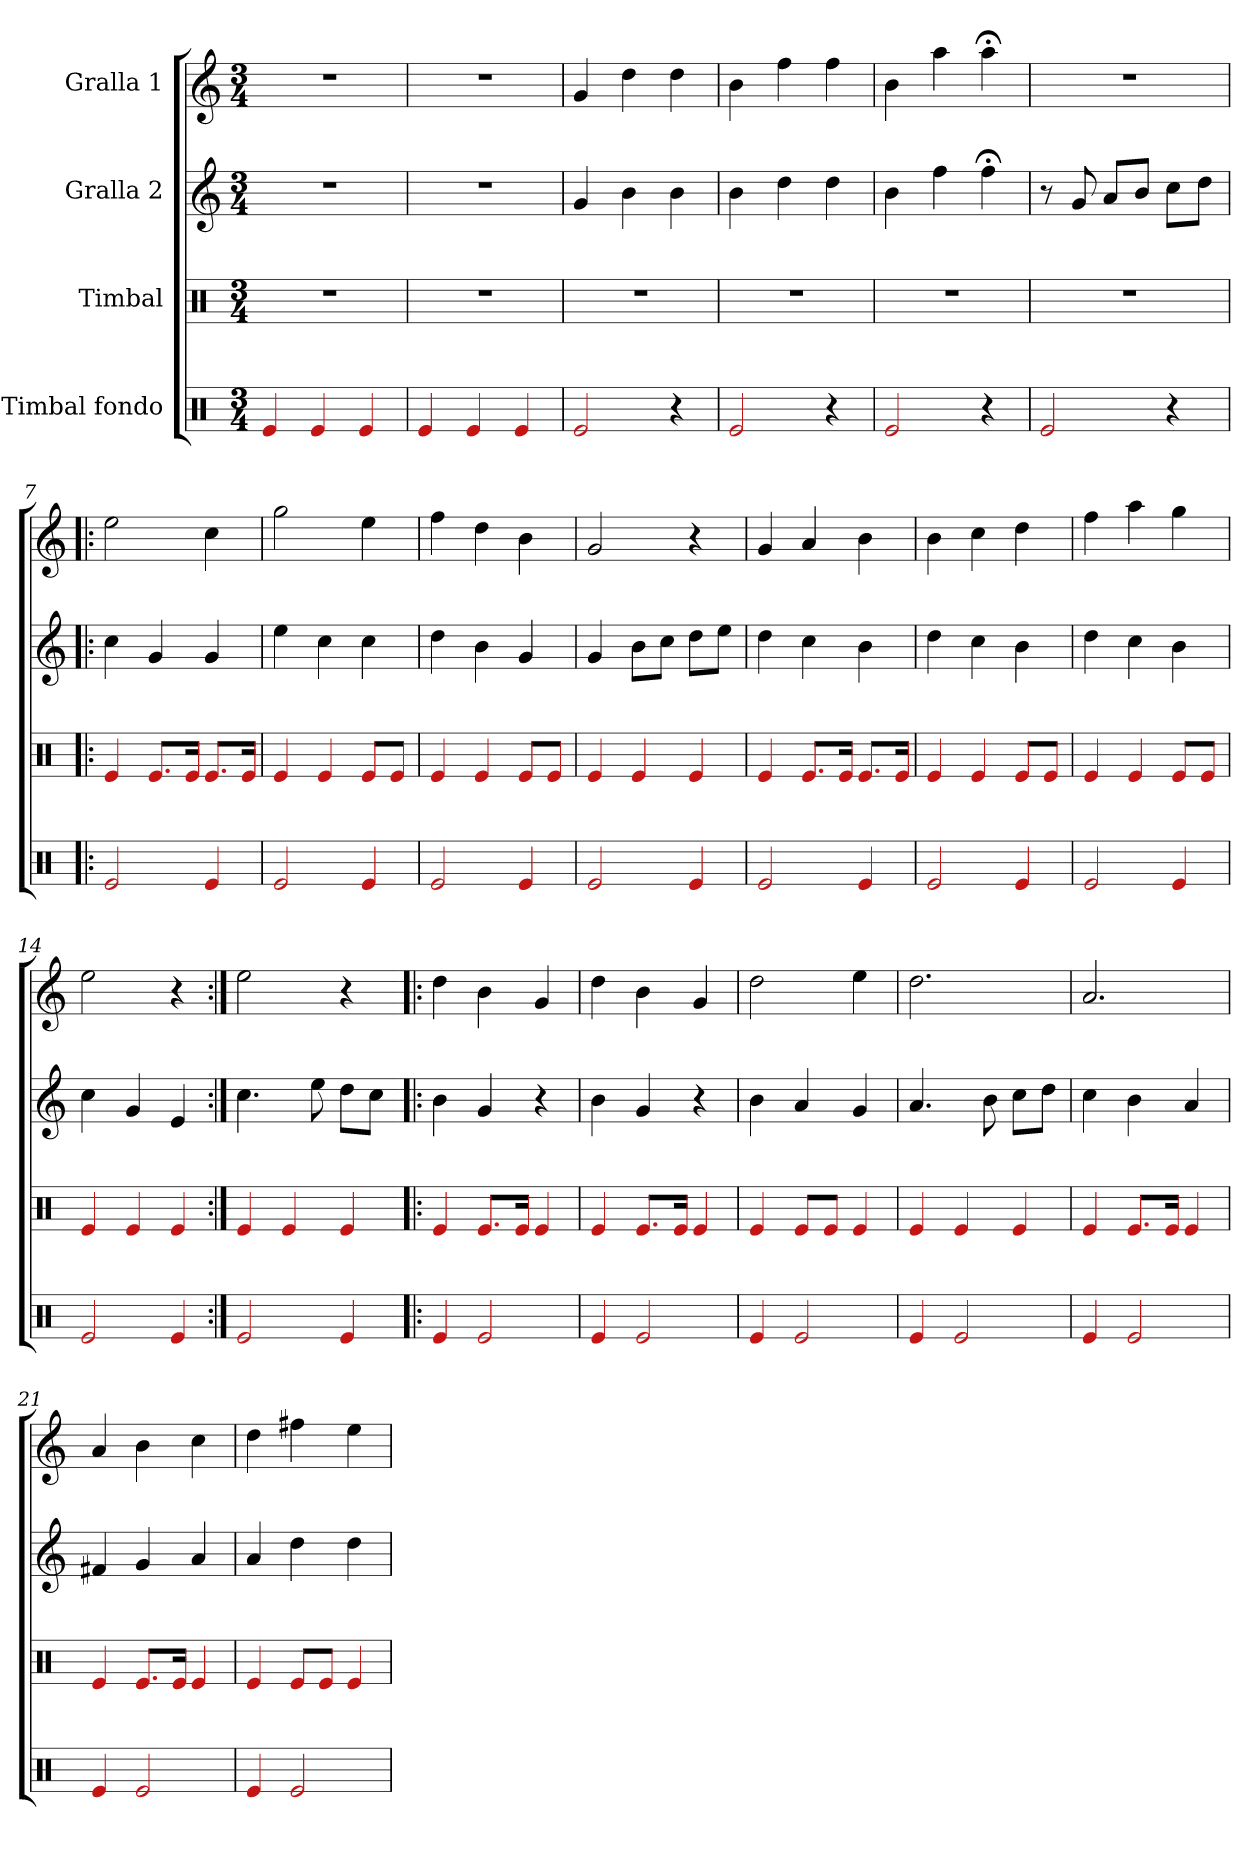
**kern	**kern	**kern	**kern
*part4	*part3	*part2	*part1
*staff4	*staff3	*staff2	*staff1
*I"Timbal fondo	*I"Timbal	*I"Gralla 2	*I"Gralla 1
*clefX	*clefX	*clefG2	*clefG2
*k[]	*k[]	*k[]	*k[]
*M3/4	*M3/4	*M3/4	*M3/4
=1	=1	=1	=1
4e	2.r	2.r	2.r
4e	.	.	.
4e	.	.	.
=2	=2	=2	=2
4e	2.r	2.r	2.r
4e	.	.	.
4e	.	.	.
=3	=3	=3	=3
2e	2.r	4g	4g
.	.	4b	4dd
4r	.	4b	4dd
=4	=4	=4	=4
2e	2.r	4b	4b
.	.	4dd	4ff
4r	.	4dd	4ff
=5	=5	=5	=5
2e	2.r	4b	4b
.	.	4ff	4aa
4r	.	4ff;	4aa;
=6	=6	=6	=6
2e	2.r	8r	2.r
.	.	8g	.
.	.	8a/L	.
.	.	8b/J	.
4r	.	8cc\L	.
.	.	8dd\J	.
=7!|:	=7!|:	=7!|:	=7!|:
2e	4e	4cc	2ee
.	8.e/L	4g	.
.	16e/Jk	.	.
4e	8.e/L	4g	4cc
.	16e/Jk	.	.
=8	=8	=8	=8
2e	4e	4ee	2gg
.	4e	4cc	.
4e	8e/L	4cc	4ee
.	8e/J	.	.
=9	=9	=9	=9
2e	4e	4dd	4ff
.	4e	4b	4dd
4e	8e/L	4g	4b
.	8e/J	.	.
=10	=10	=10	=10
2e	4e	4g	2g
.	4e	8b\L	.
.	.	8cc\J	.
4e	4e	8dd\L	4r
.	.	8ee\J	.
=11	=11	=11	=11
2e	4e	4dd	4g
.	8.e/L	4cc	4a
.	16e/Jk	.	.
4e	8.e/L	4b	4b
.	16e/Jk	.	.
=12	=12	=12	=12
2e	4e	4dd	4b
.	4e	4cc	4cc
4e	8e/L	4b	4dd
.	8e/J	.	.
=13	=13	=13	=13
2e	4e	4dd	4ff
.	4e	4cc	4aa
4e	8e/L	4b	4gg
.	8e/J	.	.
=14	=14	=14	=14
2e	4e	4cc	2ee
.	4e	4g	.
4e	4e	4e	4r
=15:|!	=15:|!	=15:|!	=15:|!
2e	4e	4.cc	2ee
.	4e	.	.
.	.	8ee	.
4e	4e	8dd\L	4r
.	.	8cc\J	.
=16!|:	=16!|:	=16!|:	=16!|:
4e	4e	4b	4dd
2e	8.e/L	4g	4b
.	16e/Jk	.	.
.	4e	4r	4g
=17	=17	=17	=17
4e	4e	4b	4dd
2e	8.e/L	4g	4b
.	16e/Jk	.	.
.	4e	4r	4g
=18	=18	=18	=18
4e	4e	4b	2dd
2e	8e/L	4a	.
.	8e/J	.	.
.	4e	4g	4ee
=19	=19	=19	=19
4e	4e	4.a	2.dd
2e	4e	.	.
.	.	8b	.
.	4e	8cc\L	.
.	.	8dd\J	.
=20	=20	=20	=20
4e	4e	4cc	2.a
2e	8.e/L	4b	.
.	16e/Jk	.	.
.	4e	4a	.
=21	=21	=21	=21
4e	4e	4f#	4a
2e	8.e/L	4g	4b
.	16e/Jk	.	.
.	4e	4a	4cc
=22	=22	=22	=22
4e	4e	4a	4dd
2e	8e/L	4dd	4ff#
.	8e/J	.	.
.	4e	4dd	4ee
=	=	=	=
*-	*-	*-	*-
